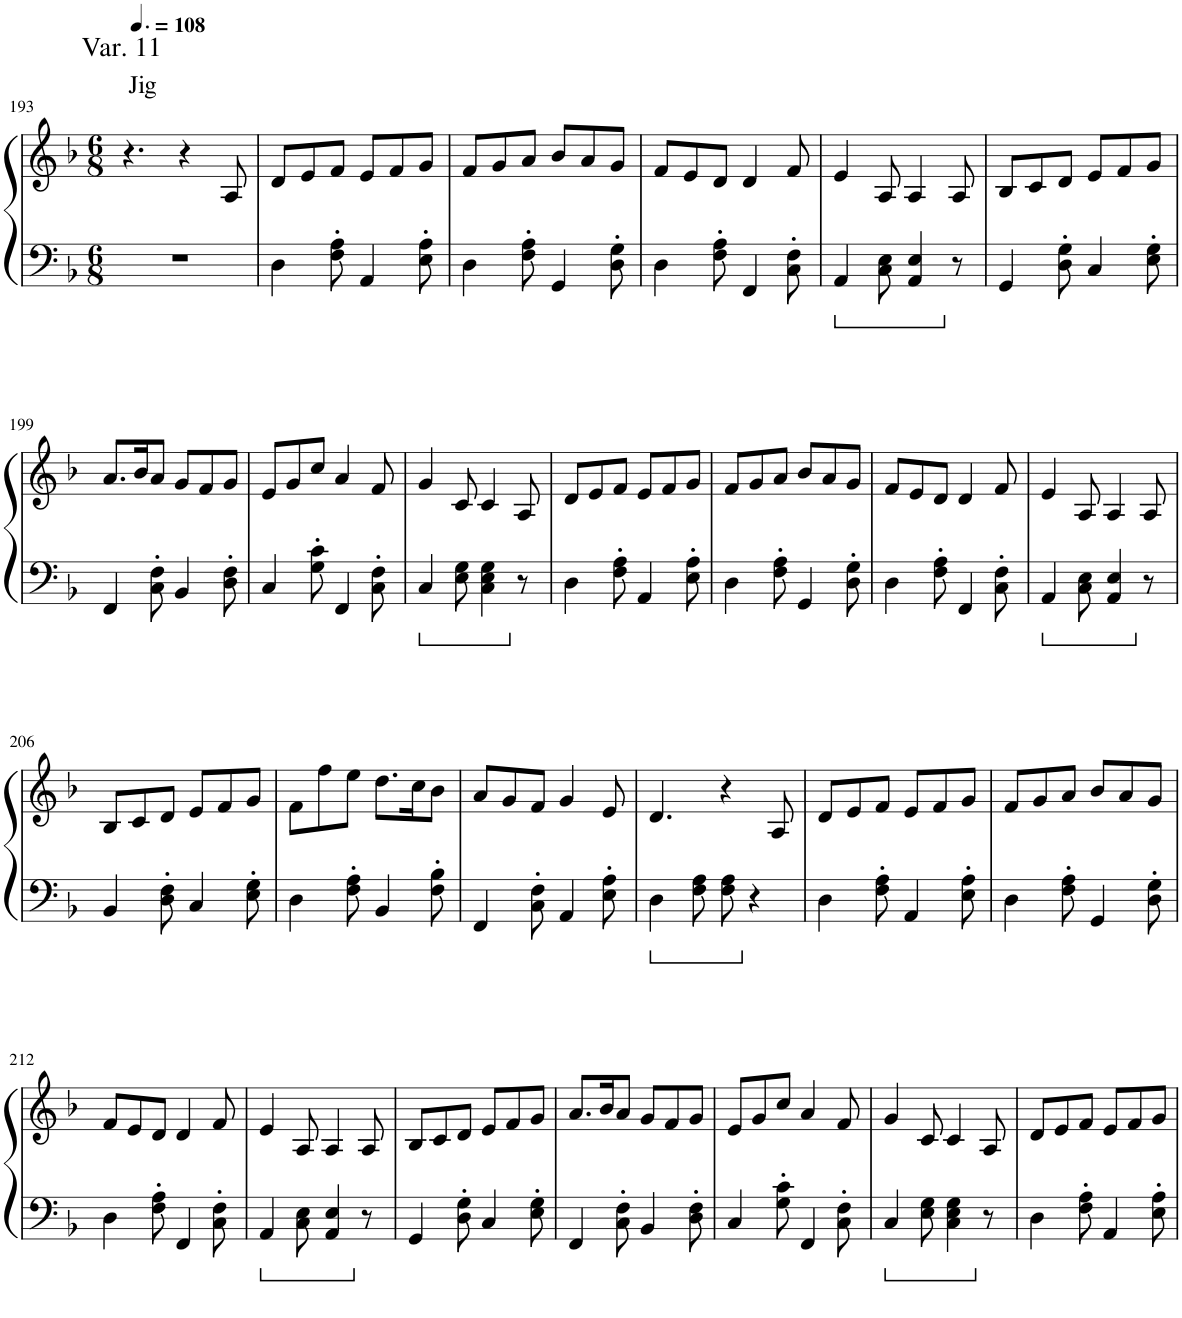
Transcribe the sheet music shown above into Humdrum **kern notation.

**kern	**kern
*part1	*part1
*staff2	*staff1
*I"Piano	*
*I'Pno.	*
!!LO:PB:g=z
*clefF4	*clefG2
*k[b-]	*k[b-]
*M6/8	*M6/8
*MM162	*MM162
=193	=193
!	!LO:TX:a:t=Jig
!	!LO:TX:a:t=Var. 11
2.r	4.r
.	4r
.	8A/
=194	=194
4D\	8d/L
.	8e/
8F\' 8A\'	8f/J
4AA/	8e/L
.	8f/
8E\' 8A\'	8g/J
=195	=195
4D\	8f/L
.	8g/
8F\' 8A\'	8a/J
4GG/	8b-/L
.	8a/
8D\' 8G\'	8g/J
=196	=196
4D\	8f/L
.	8e/
8F\' 8A\'	8d/J
4FF/	4d/
8C\' 8F\'	8f/
=197	=197
4AA/	4e/
8C\ 8E\	8A/
4AA/ 4E/	4A/
8r	8A/
=198	=198
4GG/	8B-/L
.	8c/
8D\' 8G\'	8d/J
4C/	8e/L
.	8f/
8E\' 8G\'	8g/J
!!LO:LB:g=z
=199	=199
4FF/	8.a/L
.	16b-/K
8C\' 8F\'	8a/J
4BB-/	8g/L
.	8f/
8D\' 8F\'	8g/J
=200	=200
4C/	8e/L
.	8g/
8G\' 8c\'	8cc/J
4FF/	4a/
8C\' 8F\'	8f/
=201	=201
4C/	4g/
8E\ 8G\	8c/
4C\ 4E\ 4G\	4c/
8r	8A/
=202	=202
4D\	8d/L
.	8e/
8F\' 8A\'	8f/J
4AA/	8e/L
.	8f/
8E\' 8A\'	8g/J
=203	=203
4D\	8f/L
.	8g/
8F\' 8A\'	8a/J
4GG/	8b-/L
.	8a/
8D\' 8G\'	8g/J
=204	=204
4D\	8f/L
.	8e/
8F\' 8A\'	8d/J
4FF/	4d/
8C\' 8F\'	8f/
=205	=205
4AA/	4e/
8C\ 8E\	8A/
4AA/ 4E/	4A/
8r	8A/
!!LO:LB:g=z
=206	=206
4BB-/	8B-/L
.	8c/
8D\' 8F\'	8d/J
4C/	8e/L
.	8f/
8E\' 8G\'	8g/J
=207	=207
4D\	8f\L
.	8ff\
8F\' 8A\'	8ee\J
4BB-/	8.dd\L
.	16cc\K
8F\' 8B-\'	8b-\J
=208	=208
4FF/	8a/L
.	8g/
8C\' 8F\'	8f/J
4AA/	4g/
8E\' 8A\'	8e/
=209	=209
4D\	4.d/
8F\ 8A\	.
8F\ 8A\	4r
4r	.
.	8A/
=210	=210
4D\	8d/L
.	8e/
8F\' 8A\'	8f/J
4AA/	8e/L
.	8f/
8E\' 8A\'	8g/J
=211	=211
4D\	8f/L
.	8g/
8F\' 8A\'	8a/J
4GG/	8b-/L
.	8a/
8D\' 8G\'	8g/J
!!LO:LB:g=z
=212	=212
4D\	8f/L
.	8e/
8F\' 8A\'	8d/J
4FF/	4d/
8C\' 8F\'	8f/
=213	=213
4AA/	4e/
8C\ 8E\	8A/
4AA/ 4E/	4A/
8r	8A/
=214	=214
4GG/	8B-/L
.	8c/
8D\' 8G\'	8d/J
4C/	8e/L
.	8f/
8E\' 8G\'	8g/J
=215	=215
4FF/	8.a/L
.	16b-/K
8C\' 8F\'	8a/J
4BB-/	8g/L
.	8f/
8D\' 8F\'	8g/J
=216	=216
4C/	8e/L
.	8g/
8G\' 8c\'	8cc/J
4FF/	4a/
8C\' 8F\'	8f/
=217	=217
4C/	4g/
8E\ 8G\	8c/
4C\ 4E\ 4G\	4c/
8r	8A/
=218	=218
4D\	8d/L
.	8e/
8F\' 8A\'	8f/J
4AA/	8e/L
.	8f/
8E\' 8A\'	8g/J
=	=
*-	*-
